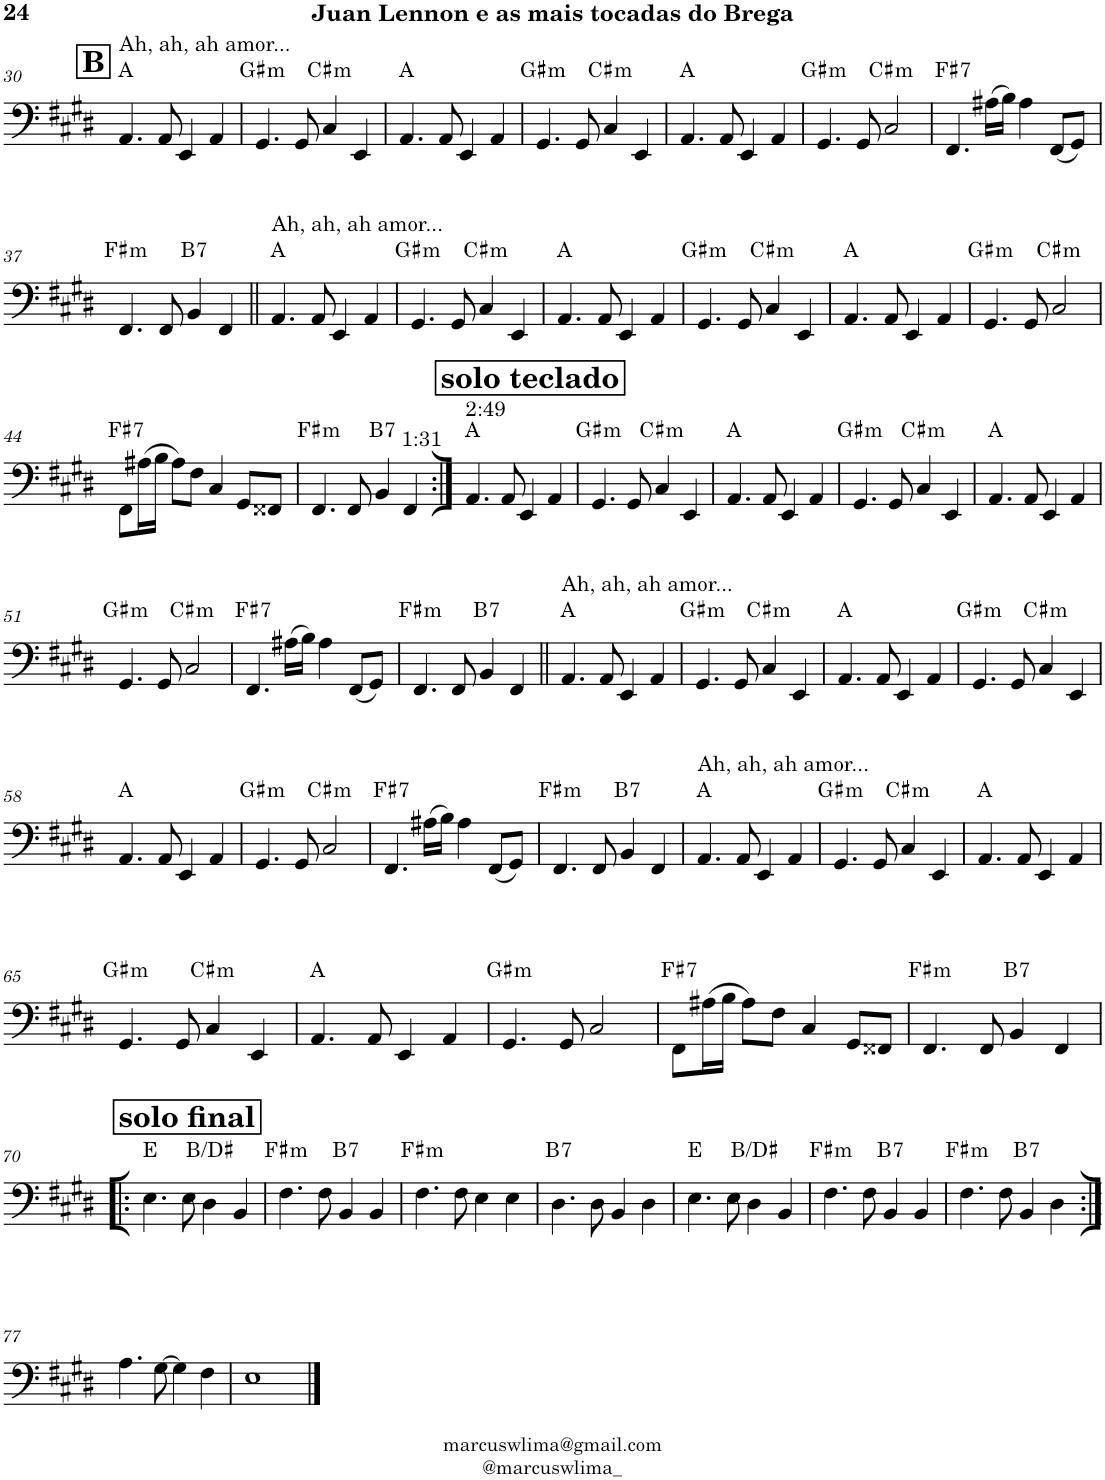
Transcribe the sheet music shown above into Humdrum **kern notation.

**kern	**harte
*part1	*part1
*staff1	*
*I"Electric Bass	*
*I'El. B.	*
!!LO:PB:g=z
*clefF4	*
*Trd7c12	*
*k[f#c#g#d#]	*
*M4/4	*
!!LO:REH:place=s1:a:B:cj:fs=14:t=B
=30	=30
!LO:TX:a:t=Ah, ah, ah amor...	!
4.AA/	A:maj
8AA/	.
4EE/	.
4AA/	.
=31	=31
!	!LO:H:kt=m
4.GG#/	G#:min
8GG#/	.
!	!LO:H:kt=m
4C#/	C#:min
4EE/	.
=32	=32
4.AA/	A:maj
8AA/	.
4EE/	.
4AA/	.
=33	=33
!	!LO:H:kt=m
4.GG#/	G#:min
8GG#/	.
!	!LO:H:kt=m
4C#/	C#:min
4EE/	.
=34	=34
4.AA/	A:maj
8AA/	.
4EE/	.
4AA/	.
=35	=35
!	!LO:H:kt=m
4.GG#/	G#:min
8GG#/	.
!	!LO:H:kt=m
2C#/	C#:min
=36	=36
!	!LO:H:kt=7
4.FF#/	F#:7
(16A#X\LL	.
16B\JJ)	.
4A#\	.
(8FF#/L	.
8GG#/J)	.
!!LO:LB:g=z
=37	=37
!	!LO:H:kt=m
4.FF#/	F#:min
8FF#/	.
!	!LO:H:kt=7
4BB/	B:7
4FF#/	.
=38||	=38||
!LO:TX:a:t=Ah, ah, ah amor...	!
4.AA/	A:maj
8AA/	.
4EE/	.
4AA/	.
=39	=39
!	!LO:H:kt=m
4.GG#/	G#:min
8GG#/	.
!	!LO:H:kt=m
4C#/	C#:min
4EE/	.
=40	=40
4.AA/	A:maj
8AA/	.
4EE/	.
4AA/	.
=41	=41
!	!LO:H:kt=m
4.GG#/	G#:min
8GG#/	.
!	!LO:H:kt=m
4C#/	C#:min
4EE/	.
=42	=42
4.AA/	A:maj
8AA/	.
4EE/	.
4AA/	.
=43	=43
!	!LO:H:kt=m
4.GG#/	G#:min
8GG#/	.
!	!LO:H:kt=m
2C#/	C#:min
!!LO:LB:g=z
=44	=44
!	!LO:H:kt=7
8FF#\L	F#:7
(16A#X\L	.
16B\JJ	.
8A#\L)	.
8F#\J	.
4C#/	.
8GG#/L	.
8FF##X/J	.
=45	=45
!	!LO:H:kt=m
4.FF#/	F#:min
8FF#/	.
!	!LO:H:kt=7
4BB/	B:7
!LO:TX:a:t=1&colon;31	!
4FF#/	.
!!LO:REH:place=s1:a:B:cj:fs=14:t=solo teclado
=46:|!	=46:|!
!LO:TX:a:t=2&colon;49	!
4.AA/	A:maj
8AA/	.
4EE/	.
4AA/	.
=47	=47
!	!LO:H:kt=m
4.GG#/	G#:min
8GG#/	.
!	!LO:H:kt=m
4C#/	C#:min
4EE/	.
=48	=48
4.AA/	A:maj
8AA/	.
4EE/	.
4AA/	.
=49	=49
!	!LO:H:kt=m
4.GG#/	G#:min
8GG#/	.
!	!LO:H:kt=m
4C#/	C#:min
4EE/	.
=50	=50
4.AA/	A:maj
8AA/	.
4EE/	.
4AA/	.
!!LO:LB:g=z
=51	=51
!	!LO:H:kt=m
4.GG#/	G#:min
8GG#/	.
!	!LO:H:kt=m
2C#/	C#:min
=52	=52
!	!LO:H:kt=7
4.FF#/	F#:7
(16A#X\LL	.
16B\JJ)	.
4A#\	.
(8FF#/L	.
8GG#/J)	.
=53	=53
!	!LO:H:kt=m
4.FF#/	F#:min
8FF#/	.
!	!LO:H:kt=7
4BB/	B:7
4FF#/	.
=54||	=54||
!LO:TX:a:t=Ah, ah, ah amor...	!
4.AA/	A:maj
8AA/	.
4EE/	.
4AA/	.
=55	=55
!	!LO:H:kt=m
4.GG#/	G#:min
8GG#/	.
!	!LO:H:kt=m
4C#/	C#:min
4EE/	.
=56	=56
4.AA/	A:maj
8AA/	.
4EE/	.
4AA/	.
=57	=57
!	!LO:H:kt=m
4.GG#/	G#:min
8GG#/	.
!	!LO:H:kt=m
4C#/	C#:min
4EE/	.
!!LO:LB:g=z
=58	=58
4.AA/	A:maj
8AA/	.
4EE/	.
4AA/	.
=59	=59
!	!LO:H:kt=m
4.GG#/	G#:min
8GG#/	.
!	!LO:H:kt=m
2C#/	C#:min
=60	=60
!	!LO:H:kt=7
4.FF#/	F#:7
(16A#X\LL	.
16B\JJ)	.
4A#\	.
(8FF#/L	.
8GG#/J)	.
=61	=61
!	!LO:H:kt=m
4.FF#/	F#:min
8FF#/	.
!	!LO:H:kt=7
4BB/	B:7
4FF#/	.
=62	=62
!LO:TX:a:t=Ah, ah, ah amor...	!
4.AA/	A:maj
8AA/	.
4EE/	.
4AA/	.
=63	=63
!	!LO:H:kt=m
4.GG#/	G#:min
8GG#/	.
!	!LO:H:kt=m
4C#/	C#:min
4EE/	.
=64	=64
4.AA/	A:maj
8AA/	.
4EE/	.
4AA/	.
!!LO:LB:g=z
=65	=65
!	!LO:H:kt=m
4.GG#/	G#:min
8GG#/	.
!	!LO:H:kt=m
4C#/	C#:min
4EE/	.
=66	=66
4.AA/	A:maj
8AA/	.
4EE/	.
4AA/	.
=67	=67
!	!LO:H:kt=m
4.GG#/	G#:min
8GG#/	.
2C#/	.
=68	=68
!	!LO:H:kt=7
8FF#\L	F#:7
(16A#X\L	.
16B\JJ	.
8A#\L)	.
8F#\J	.
4C#/	.
8GG#/L	.
8FF##X/J	.
=69	=69
!	!LO:H:kt=m
4.FF#/	F#:min
8FF#/	.
!	!LO:H:kt=7
4BB/	B:7
4FF#/	.
!!LO:LB:g=z
!!LO:REH:place=s1:a:B:cj:fs=14:t=solo final
=70!|:	=70!|:
4.E\	E:maj
8E\	.
4D#\	B:maj/3
4BB/	.
=71	=71
!	!LO:H:kt=m
4.F#\	F#:min
8F#\	.
!	!LO:H:kt=7
4BB/	B:7
4BB/	.
=72	=72
!	!LO:H:kt=m
4.F#\	F#:min
8F#\	.
4E\	.
4E\	.
=73	=73
!	!LO:H:kt=7
4.D#\	B:7
8D#\	.
4BB/	.
4D#\	.
=74	=74
4.E\	E:maj
8E\	.
4D#\	B:maj/3
4BB/	.
=75	=75
!	!LO:H:kt=m
4.F#\	F#:min
8F#\	.
!	!LO:H:kt=7
4BB/	B:7
4BB/	.
=76	=76
!	!LO:H:kt=m
4.F#\	F#:min
8F#\	.
!	!LO:H:kt=7
4BB/	B:7
4D#\	.
!!LO:LB:g=z
=77:|!	=77:|!
4.A\	.
[8G#\	.
4G#\]	.
4F#\	.
=78	=78
1E	.
==	==
*-	*-
